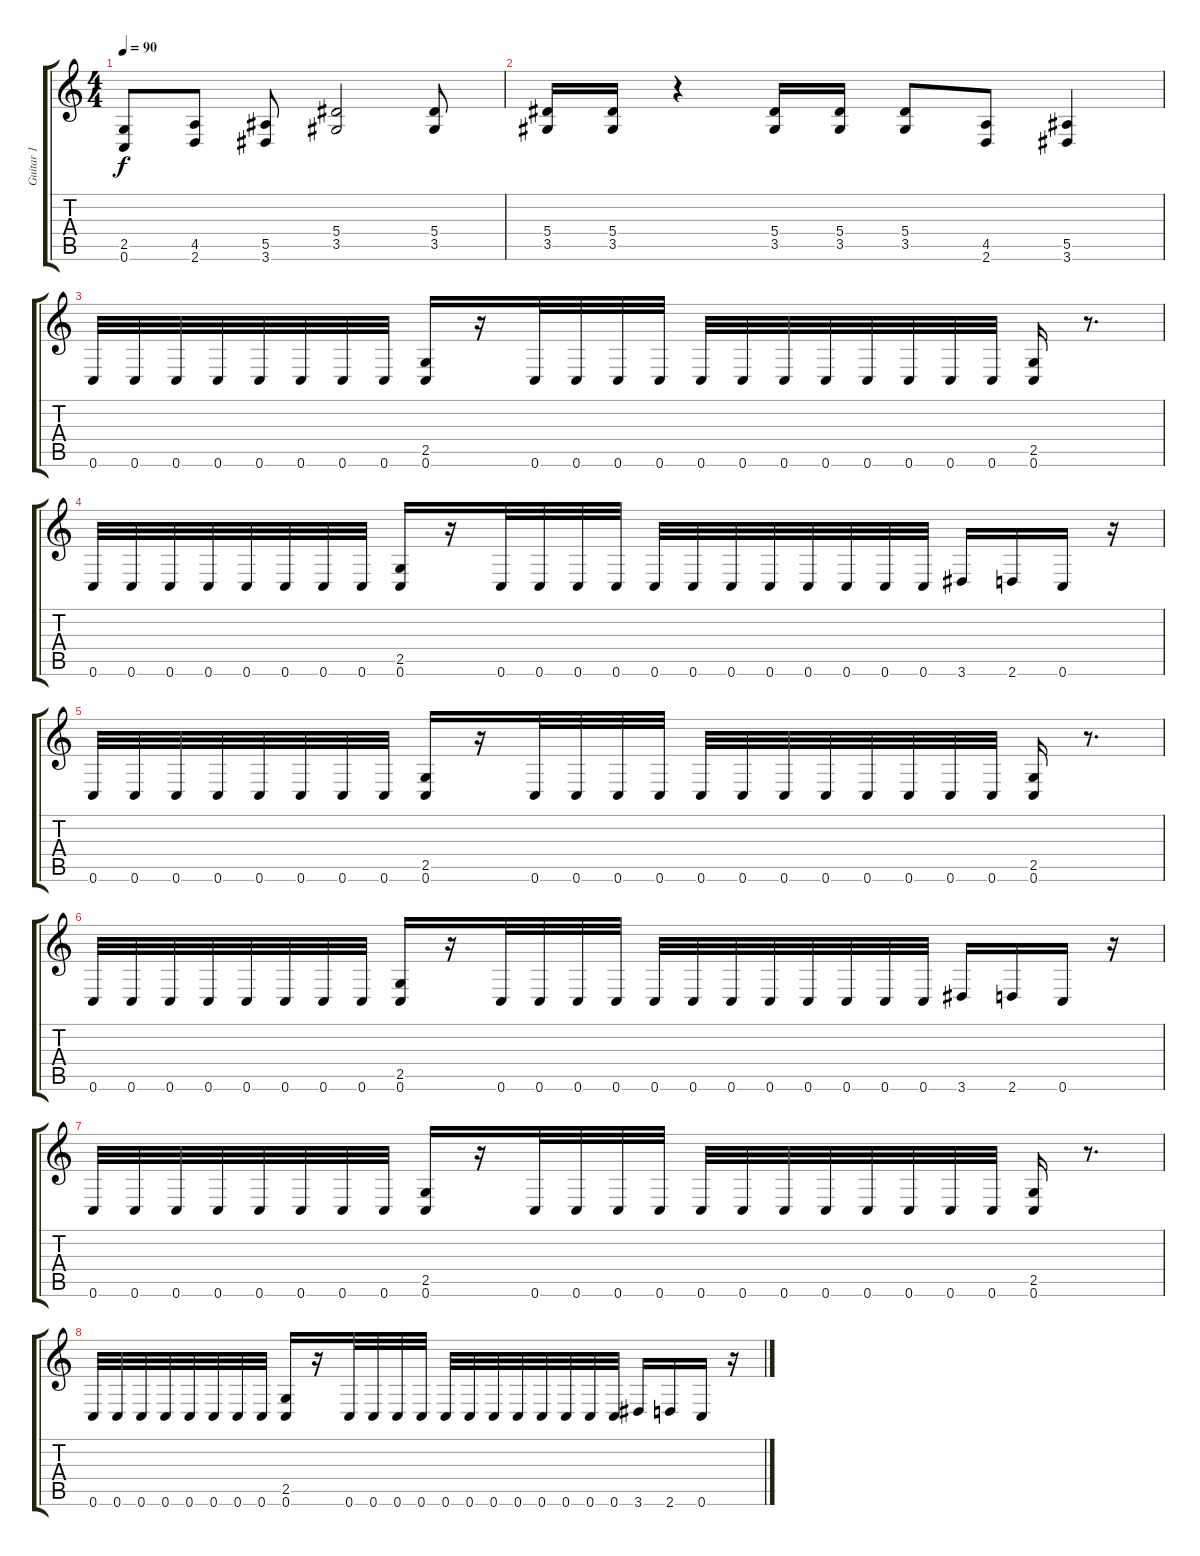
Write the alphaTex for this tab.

\track ("Guitar 1" "Guitar 1") {instrument distortionguitar}
\staff {score tabs}
\tuning (C4 G3 Eb3 Bb2 F2 C2) {hide}
\ts (4 4)
\tempo 90
\clef g2
\ks c
(2.5 0.6).8{dy f} (4.5 2.6).8 (5.5 3.6).8 (5.4 3.5).2 (5.4 3.5).8 |
(5.4 3.5).16 (5.4 3.5).16 r.4 (5.4 3.5).16 (5.4 3.5).16 (5.4 3.5).8 (4.5 2.6).8 (5.5 3.6).4 |
0.6.32 0.6.32 0.6.32 0.6.32 0.6.32 0.6.32 0.6.32 0.6.32 (2.5 0.6).16 r.16 0.6.32 0.6.32 0.6.32 0.6.32 0.6.32 0.6.32 0.6.32 0.6.32 0.6.32 0.6.32 0.6.32 0.6.32 (2.5 0.6).16 r.8{d} |
0.6.32 0.6.32 0.6.32 0.6.32 0.6.32 0.6.32 0.6.32 0.6.32 (2.5 0.6).16 r.16 0.6.32 0.6.32 0.6.32 0.6.32 0.6.32 0.6.32 0.6.32 0.6.32 0.6.32 0.6.32 0.6.32 0.6.32 3.6.16 2.6.16 0.6.16 r.16 |
0.6.32 0.6.32 0.6.32 0.6.32 0.6.32 0.6.32 0.6.32 0.6.32 (2.5 0.6).16 r.16 0.6.32 0.6.32 0.6.32 0.6.32 0.6.32 0.6.32 0.6.32 0.6.32 0.6.32 0.6.32 0.6.32 0.6.32 (2.5 0.6).16 r.8{d} |
0.6.32 0.6.32 0.6.32 0.6.32 0.6.32 0.6.32 0.6.32 0.6.32 (2.5 0.6).16 r.16 0.6.32 0.6.32 0.6.32 0.6.32 0.6.32 0.6.32 0.6.32 0.6.32 0.6.32 0.6.32 0.6.32 0.6.32 3.6.16 2.6.16 0.6.16 r.16 |
0.6.32 0.6.32 0.6.32 0.6.32 0.6.32 0.6.32 0.6.32 0.6.32 (2.5 0.6).16 r.16 0.6.32 0.6.32 0.6.32 0.6.32 0.6.32 0.6.32 0.6.32 0.6.32 0.6.32 0.6.32 0.6.32 0.6.32 (2.5 0.6).16 r.8{d} |
0.6.32 0.6.32 0.6.32 0.6.32 0.6.32 0.6.32 0.6.32 0.6.32 (2.5 0.6).16 r.16 0.6.32 0.6.32 0.6.32 0.6.32 0.6.32 0.6.32 0.6.32 0.6.32 0.6.32 0.6.32 0.6.32 0.6.32 3.6.16 2.6.16 0.6.16 r.16
